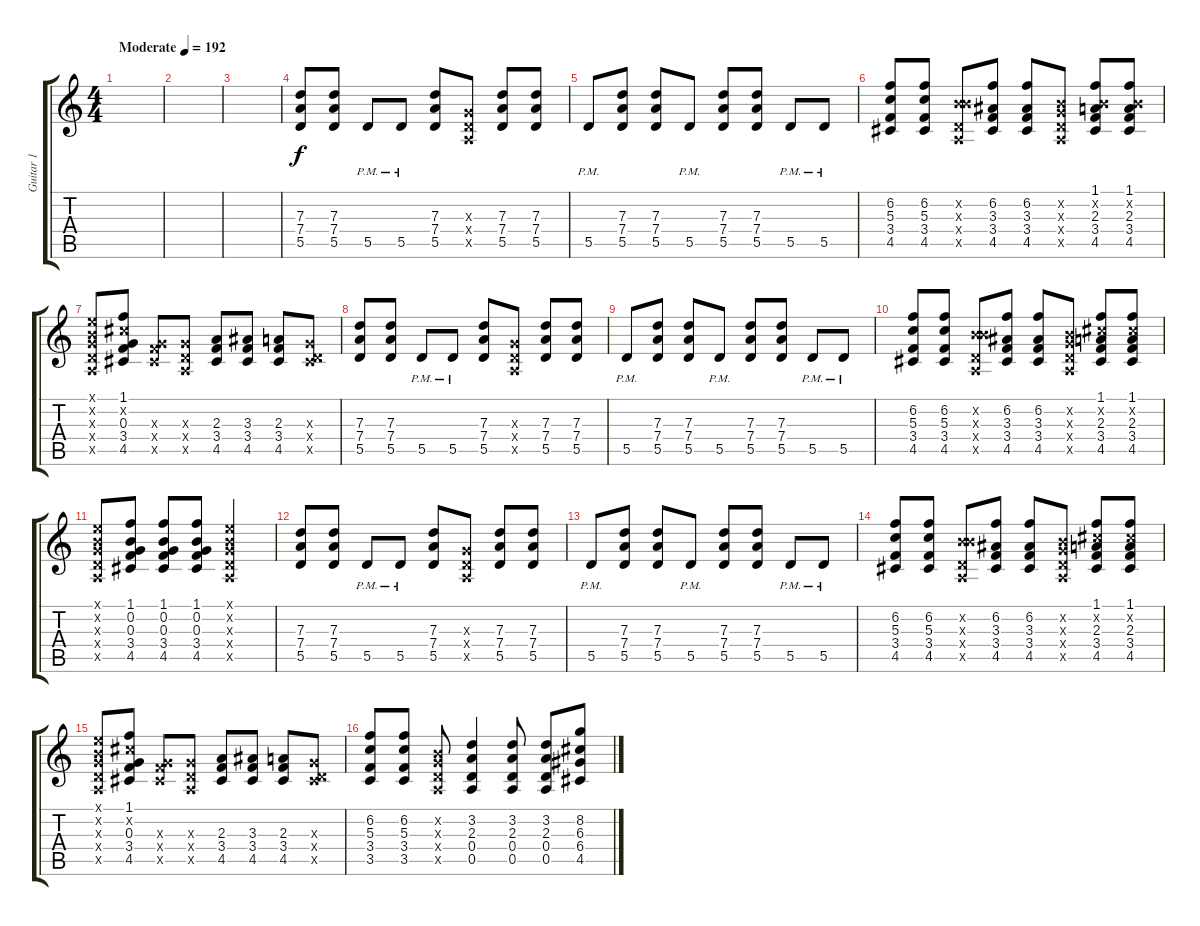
\track ("Guitar 1" "Guitar 1") {instrument distortionguitar}
\staff {score tabs}
\tuning (E4 B3 G3 D3 A2 D2) {hide}
\ts (4 4)
\tempo (192 "Moderate")
\clef g2
\ks c
|
|
|
(7.3 7.4 5.5).8 (7.3 7.4 5.5).8 5.5{pm}.8 5.5{pm}.8 (7.3 7.4 5.5).8 (0.3{x} 0.4{x} 0.5{x}).8 (7.3 7.4 5.5).8 (7.3 7.4 5.5).8 |
5.5{pm}.8 (7.3 7.4 5.5).8 (7.3 7.4 5.5).8 5.5{pm}.8 (7.3 7.4 5.5).8 (7.3 7.4 5.5).8 5.5{pm}.8 5.5{pm}.8 |
(6.2 5.3 3.4 4.5).8 (6.2 5.3 3.4 4.5).8 (0.2{x} 4.3{x} 0.4{x} 0.5{x}).8 (6.2 3.3 3.4 4.5).8 (6.2 3.3 3.4 4.5).8 (0.2{x} 0.3{x} 0.4{x} 0.5{x}).8 (1.1 0.2{x} 2.3 3.4 4.5).8 (1.1 0.2{x} 2.3 3.4 4.5).8 |
(0.1{x} 0.2{x} 0.3{x} 0.4{x} 0.5{x}).8 (1.1 2.2{x} 0.3 3.4 4.5).8 (0.3{x} 3.4{x} 4.5{x}).8 (0.3{x} 0.4{x} 0.5{x}).8 (2.3 3.4 4.5).8 (3.3 3.4 4.5).8 (2.3 3.4 4.5).8 (0.3{x} 0.4{x} 4.5{x}).8 |
(7.3 7.4 5.5).8 (7.3 7.4 5.5).8 5.5{pm}.8 5.5{pm}.8 (7.3 7.4 5.5).8 (0.3{x} 0.4{x} 0.5{x}).8 (7.3 7.4 5.5).8 (7.3 7.4 5.5).8 |
5.5{pm}.8 (7.3 7.4 5.5).8 (7.3 7.4 5.5).8 5.5{pm}.8 (7.3 7.4 5.5).8 (7.3 7.4 5.5).8 5.5{pm}.8 5.5{pm}.8 |
(6.2 5.3 3.4 4.5).8 (6.2 5.3 3.4 4.5).8 (0.2{x} 4.3{x} 0.4{x} 0.5{x}).8 (6.2 3.3 3.4 4.5).8 (6.2 3.3 3.4 4.5).8 (0.2{x} 0.3{x} 0.4{x} 0.5{x}).8 (1.1 2.2{x} 2.3 3.4 4.5).8 (1.1 2.2{x} 2.3 3.4 4.5).8 |
(0.1{x} 0.2{x} 0.3{x} 0.4{x} 0.5{x}).8 (1.1 0.2 0.3 3.4 4.5).8 (1.1 0.2 0.3 3.4 4.5).8 (1.1 0.2 0.3 3.4 4.5).8 (0.1{x} 0.2{x} 0.3{x} 0.4{x} 0.5{x}).2 |
(7.3 7.4 5.5).8 (7.3 7.4 5.5).8 5.5{pm}.8 5.5{pm}.8 (7.3 7.4 5.5).8 (0.3{x} 0.4{x} 0.5{x}).8 (7.3 7.4 5.5).8 (7.3 7.4 5.5).8 |
5.5{pm}.8 (7.3 7.4 5.5).8 (7.3 7.4 5.5).8 5.5{pm}.8 (7.3 7.4 5.5).8 (7.3 7.4 5.5).8 5.5{pm}.8 5.5{pm}.8 |
(6.2 5.3 3.4 4.5).8 (6.2 5.3 3.4 4.5).8 (0.2{x} 4.3{x} 0.4{x} 0.5{x}).8 (6.2 3.3 3.4 4.5).8 (6.2 3.3 3.4 4.5).8 (0.2{x} 0.3{x} 0.4{x} 0.5{x}).8 (1.1 2.2{x} 2.3 3.4 4.5).8 (1.1 2.2{x} 2.3 3.4 4.5).8 |
(0.1{x} 0.2{x} 0.3{x} 0.4{x} 0.5{x}).8 (1.1 2.2{x} 0.3 3.4 4.5).8 (0.3{x} 3.4{x} 4.5{x}).8 (0.3{x} 0.4{x} 0.5{x}).8 (2.3 3.4 4.5).8 (3.3 3.4 4.5).8 (2.3 3.4 4.5).8 (0.3{x} 0.4{x} 4.5{x}).8 |
(6.2 5.3 3.4 3.5).8 (6.2 5.3 3.4 3.5).8 (0.2{x} 0.3{x} 0.4{x} 0.5{x}).8 (3.2 2.3 0.4 0.5).4 (3.2 2.3 0.4 0.5).8 (3.2 2.3 0.4 0.5).8 (8.2 6.3 6.4 4.5).8
